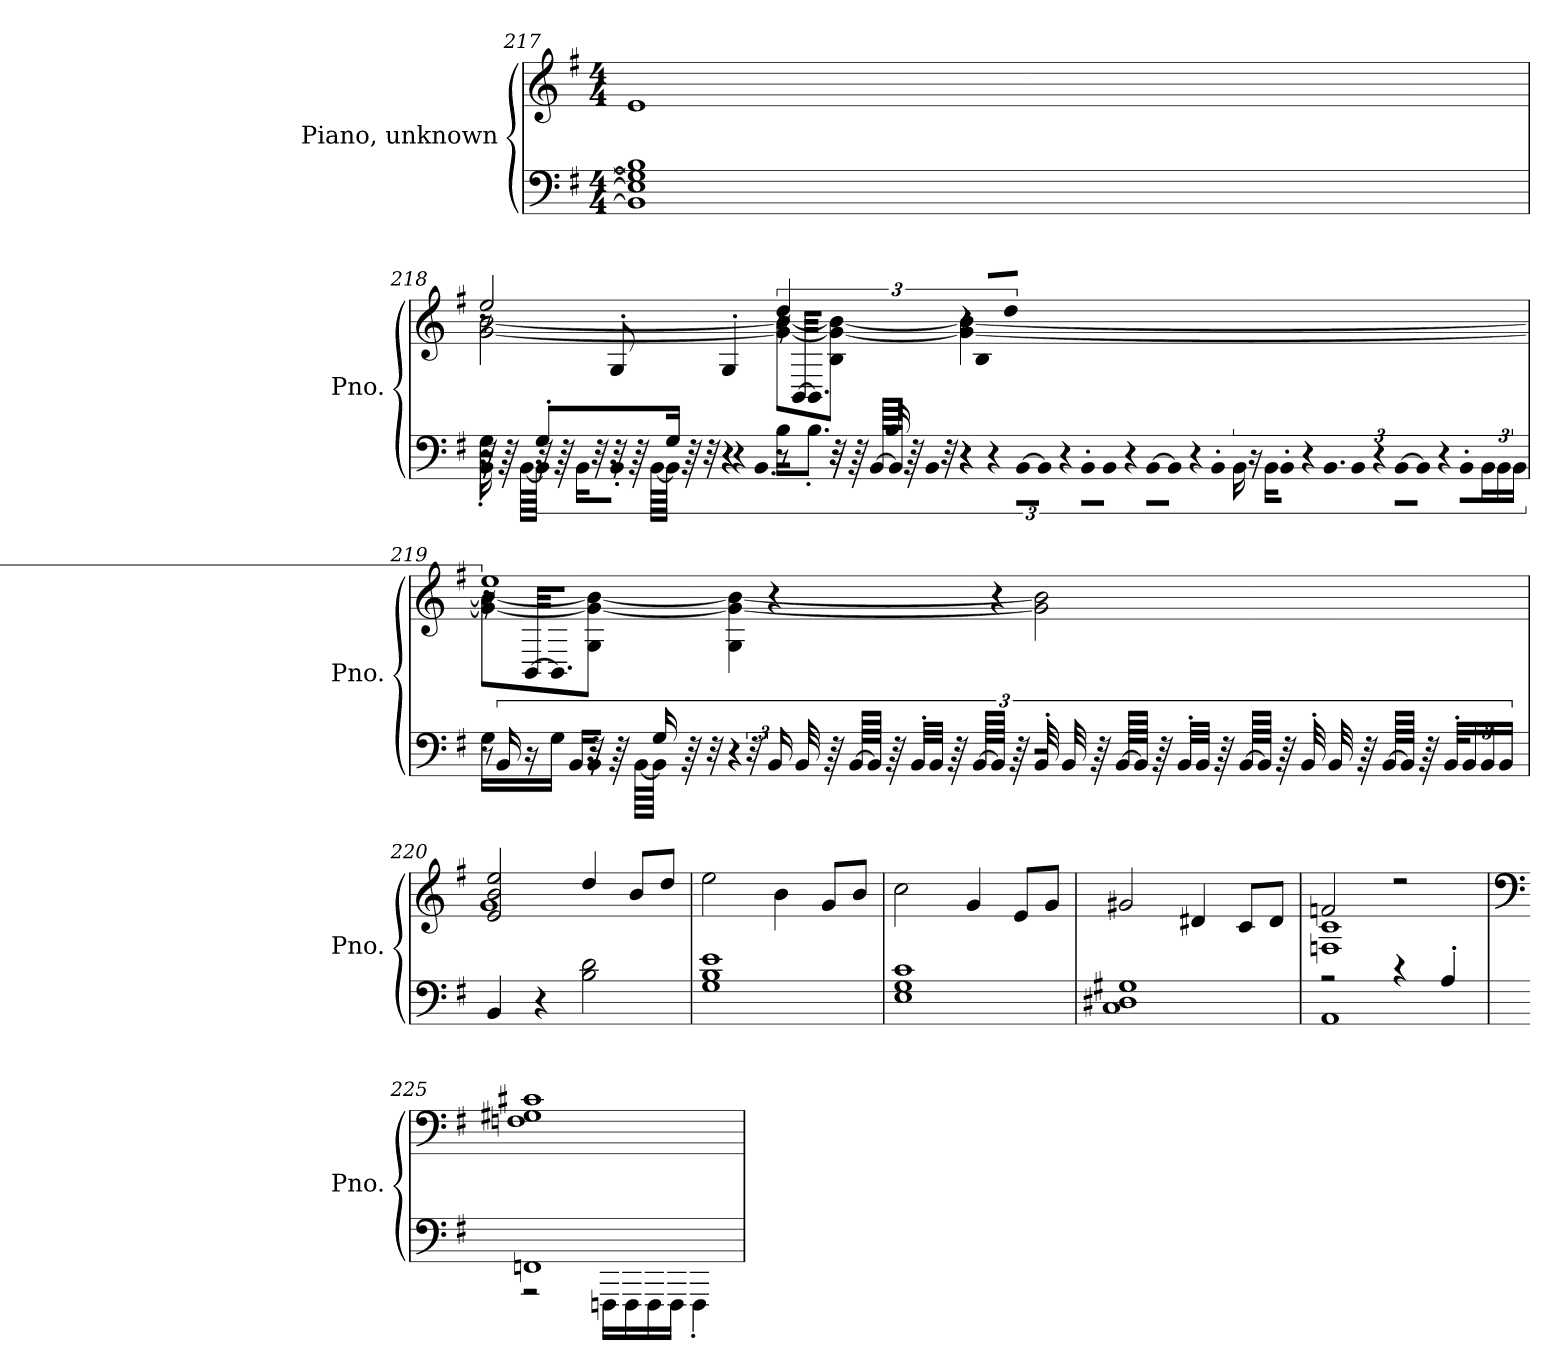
**kern	**kern
*part1	*part1
*staff2	*staff1
*I"Piano, unknown	*
*I'Pno.	*
*clefF4	*clefG2
*k[f#]	*k[f#]
*M4/4	*M4/4
=217	=217
*^	*
1B]	1BB] 1E] 1G]	1e
!!LO:LB:g=z
=218	=218	=218
*^	*	*^
*	*	*^	*	*^
2r	32r	16r	16BB\' 16G\'	2ee/	[2g\ [2b\	8r
.	64r	.	.	.	.	.
.	[64BB\LLLL	.	.	.	.	.
.	64BB\JJJJ]	8G'/L	48r	.	.	.
.	64r	.	.	.	.	.
.	.	.	24BB\LL	.	.	.
.	32r	.	.	.	.	.
.	32r	.	16BB'\JJ	.	.	8G'/
.	64r	.	.	.	.	.
.	[64BB\LLLL	.	.	.	.	.
.	64BB\JJJJ]	16G/Jk	64r	.	.	.
.	64r	.	32.BB\	.	.	.
.	32r	.	.	.	.	.
.	4r	4r	32BB\	.	.	4G'/
.	.	.	64r	.	.	.
.	.	.	[64BB\LLLL	.	.	.
.	.	.	64BB\JJJJ]	.	.	.
.	.	.	64r	.	.	.
.	.	.	32BB'\LLL	.	.	.
.	.	.	32BB\JJJ	.	.	.
.	.	.	64r	.	.	.
.	.	.	[64BB\LLLL	.	.	.
.	.	.	64BB\JJJJ]	.	.	.
.	.	.	64r	.	.	.
.	.	.	32BB'\	.	.	.
8r	16B\KL	8r	24BB\	4dd/	8g\_ 8b\_L	24r
.	.	.	24r	.	.	[48BB/KKL
.	8.B'\J	.	.	.	.	8.BB/J]
.	.	.	24BB\LL	.	.	.
16r	.	32r	16BB'\JJ	.	8B\ 8g\_ 8b\_J	.
.	.	64r	.	.	.	.
.	.	[64BB/LLLL	.	.	.	.
16B/	.	64BB/JJJJ]	64r	.	.	.
.	.	64r	32.BB\	.	.	.
.	.	32r	.	.	.	.
4r	4r	4r	32BB\	4r	4g\_ 4b\_	8B/L
.	.	.	64r	.	.	.
.	.	.	[64BB\LLLL	.	.	.
.	.	.	64BB\JJJJ]	.	.	.
.	.	.	64r	.	.	.
.	.	.	32BB'\KLL	.	.	.
*	*	*	*Xbrackettup	*	*	*
.	.	.	24BB\	.	.	8dd/J
.	.	.	24BB\	.	.	.
.	.	.	24BB\JJ	.	.	.
*	*	*v	*v	*	*	*
!!LO:PB:g=z	!!	!!
=219	=219	=219	=219	=219	=219
*	*	*brackettup	*	*	*
8r	16G\LL	24BB/	1ee	8g\_ 8b\_L	24r
.	.	24r	.	.	[48BB/KKL
.	16G\JJ	.	.	.	8.BB/J]
.	.	24BB/LL	.	.	.
16r	32r	16BB'/JJ	.	8G\ 8g\_ 8b\_J	.
.	64r	.	.	.	.
.	[64BB\LLLL	.	.	.	.
16G/	64BB\JJJJ]	48r	.	.	.
.	64r	.	.	.	.
.	.	24BB/	.	.	.
.	32r	.	.	.	.
4r	4r	32BB/	.	4G\ 4g\_ 4b\_	4r
.	.	64r	.	.	.
.	.	[64BB/LLLL	.	.	.
.	.	64BB/JJJJ]	.	.	.
.	.	64r	.	.	.
.	.	32BB'/LLL	.	.	.
.	.	32BB/JJJ	.	.	.
.	.	64r	.	.	.
.	.	[64BB/LLLL	.	.	.
.	.	64BB/JJJJ]	.	.	.
.	.	64r	.	.	.
.	.	32BB'/	.	.	.
2r	2r	32BB/	.	2g\] 2b\]	2r
.	.	64r	.	.	.
.	.	[64BB/LLLL	.	.	.
.	.	64BB/JJJJ]	.	.	.
.	.	64r	.	.	.
.	.	32BB'/LLL	.	.	.
.	.	32BB/JJJ	.	.	.
.	.	64r	.	.	.
.	.	[64BB/LLLL	.	.	.
.	.	64BB/JJJJ]	.	.	.
.	.	64r	.	.	.
.	.	32BB'/	.	.	.
.	.	32BB/	.	.	.
.	.	64r	.	.	.
.	.	[64BB/LLLL	.	.	.
.	.	64BB/JJJJ]	.	.	.
.	.	64r	.	.	.
.	.	32BB'/KLL	.	.	.
*	*	*Xbrackettup	*	*	*
.	.	24BB/	.	.	.
.	.	24BB/	.	.	.
.	.	24BB/JJ	.	.	.
*v	*v	*v	*	*	*
*	*	*v	*v
!!LO:LB:g=z
=220	=220	=220
4BB/	2e/ 2b/ 2ee/	1g
4r	.	.
2B\ 2d\	4dd/	.
.	8b/L	.
.	8dd/J	.
*	*v	*v
=221	=221
1G 1B 1e	2ee\
.	4b\
.	8g/L
.	8b/J
=222	=222
1E 1G 1c	2cc\
.	4g/
.	8e/L
.	8g/J
=223	=223
1C 1D#X 1G#X	2g#X/
.	4d#X/
.	8c/L
.	8d#/J
=224	=224
*^	*^
2r	1AA	2fn/	1Fn 1c
4r	.	2r	.
4A'/	.	.	.
*	*	*v	*v
=225	=225	=225
*	*	*clefF4
1FFn	2r	1Fn 1G#X 1c#X
.	16FFFn\LL	.
.	16FFF\	.
.	16FFF\	.
.	16FFF\JJ	.
.	4FFF'\	.
*v	*v	*
=	=
*-	*-
